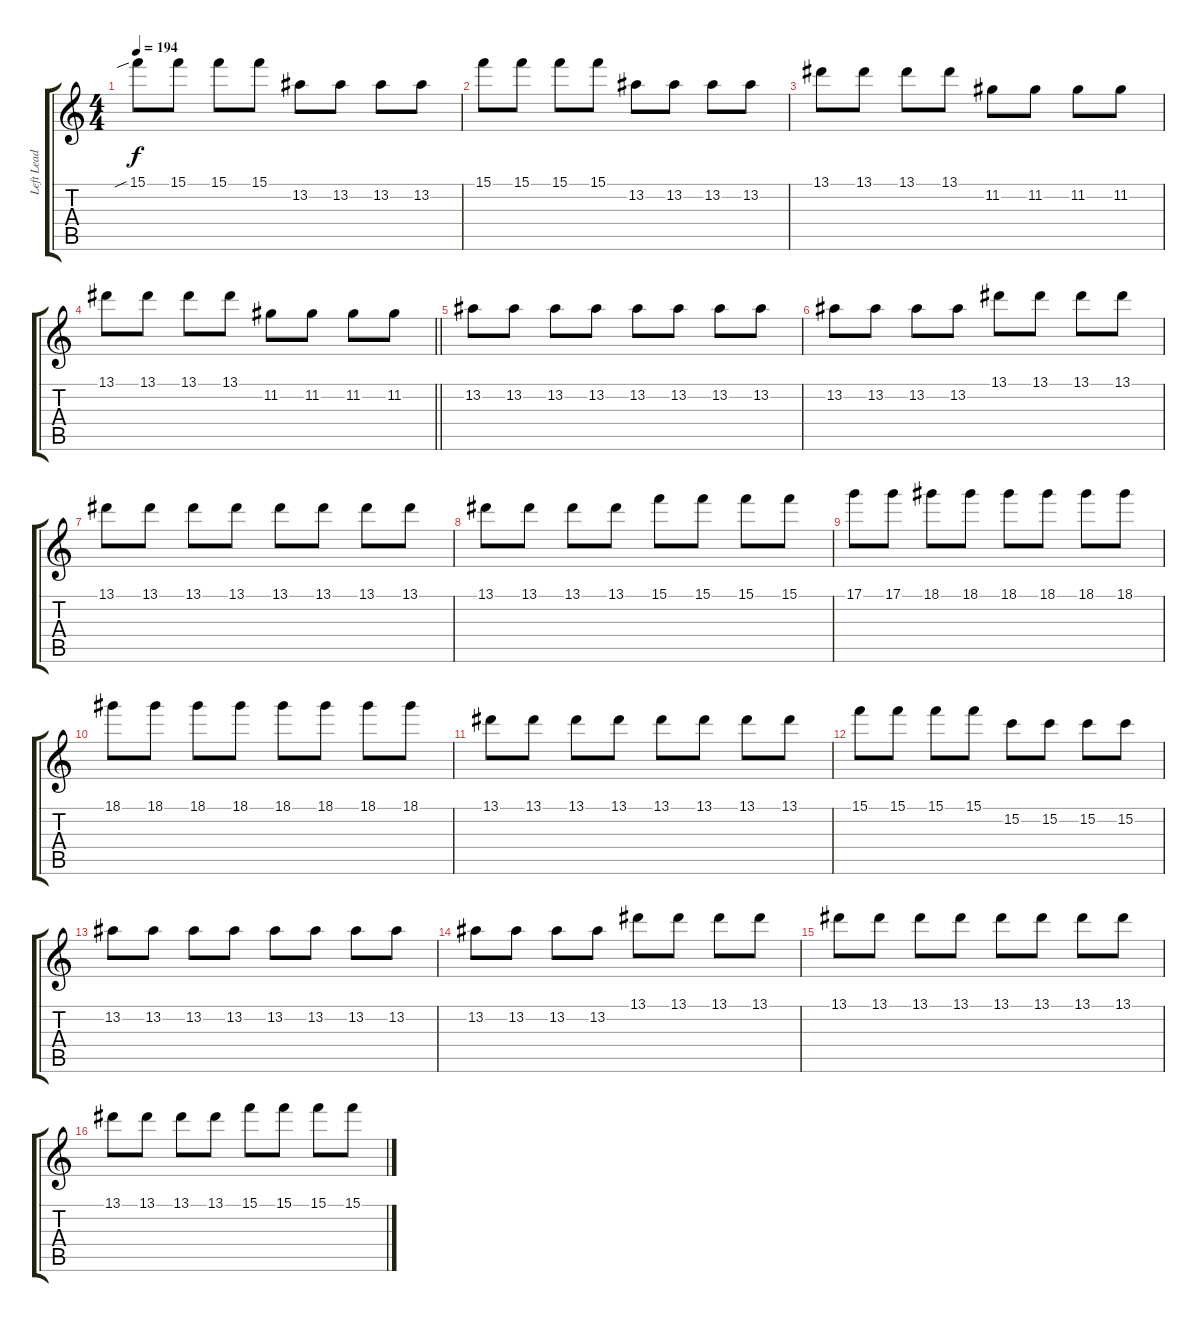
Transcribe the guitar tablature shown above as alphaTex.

\track ("Left Lead" "Left Lead") {instrument distortionguitar}
\staff {score tabs}
\tuning (D4 A3 F3 C3 G2 C2) {hide}
\ts (4 4)
\tempo 194
\clef g2
\ks c
15.1{sib}.8{dy f} 15.1.8 15.1.8 15.1.8 13.2.8 13.2.8 13.2.8 13.2.8 |
15.1.8 15.1.8 15.1.8 15.1.8 13.2.8 13.2.8 13.2.8 13.2.8 |
13.1.8 13.1.8 13.1.8 13.1.8 11.2.8 11.2.8 11.2.8 11.2.8 |
\barLineRight lightlight
13.1.8 13.1.8 13.1.8 13.1.8 11.2.8 11.2.8 11.2.8 11.2.8 |
\section ("" "")
13.2.8 13.2.8 13.2.8 13.2.8 13.2.8 13.2.8 13.2.8 13.2.8 |
13.2.8 13.2.8 13.2.8 13.2.8 13.1.8 13.1.8 13.1.8 13.1.8 |
13.1.8 13.1.8 13.1.8 13.1.8 13.1.8 13.1.8 13.1.8 13.1.8 |
13.1.8 13.1.8 13.1.8 13.1.8 15.1.8 15.1.8 15.1.8 15.1.8 |
17.1.8 17.1.8 18.1.8 18.1.8 18.1.8 18.1.8 18.1.8 18.1.8 |
18.1.8 18.1.8 18.1.8 18.1.8 18.1.8 18.1.8 18.1.8 18.1.8 |
13.1.8 13.1.8 13.1.8 13.1.8 13.1.8 13.1.8 13.1.8 13.1.8 |
15.1.8 15.1.8 15.1.8 15.1.8 15.2.8 15.2.8 15.2.8 15.2.8 |
13.2.8 13.2.8 13.2.8 13.2.8 13.2.8 13.2.8 13.2.8 13.2.8 |
13.2.8 13.2.8 13.2.8 13.2.8 13.1.8 13.1.8 13.1.8 13.1.8 |
13.1.8 13.1.8 13.1.8 13.1.8 13.1.8 13.1.8 13.1.8 13.1.8 |
13.1.8 13.1.8 13.1.8 13.1.8 15.1.8 15.1.8 15.1.8 15.1.8
